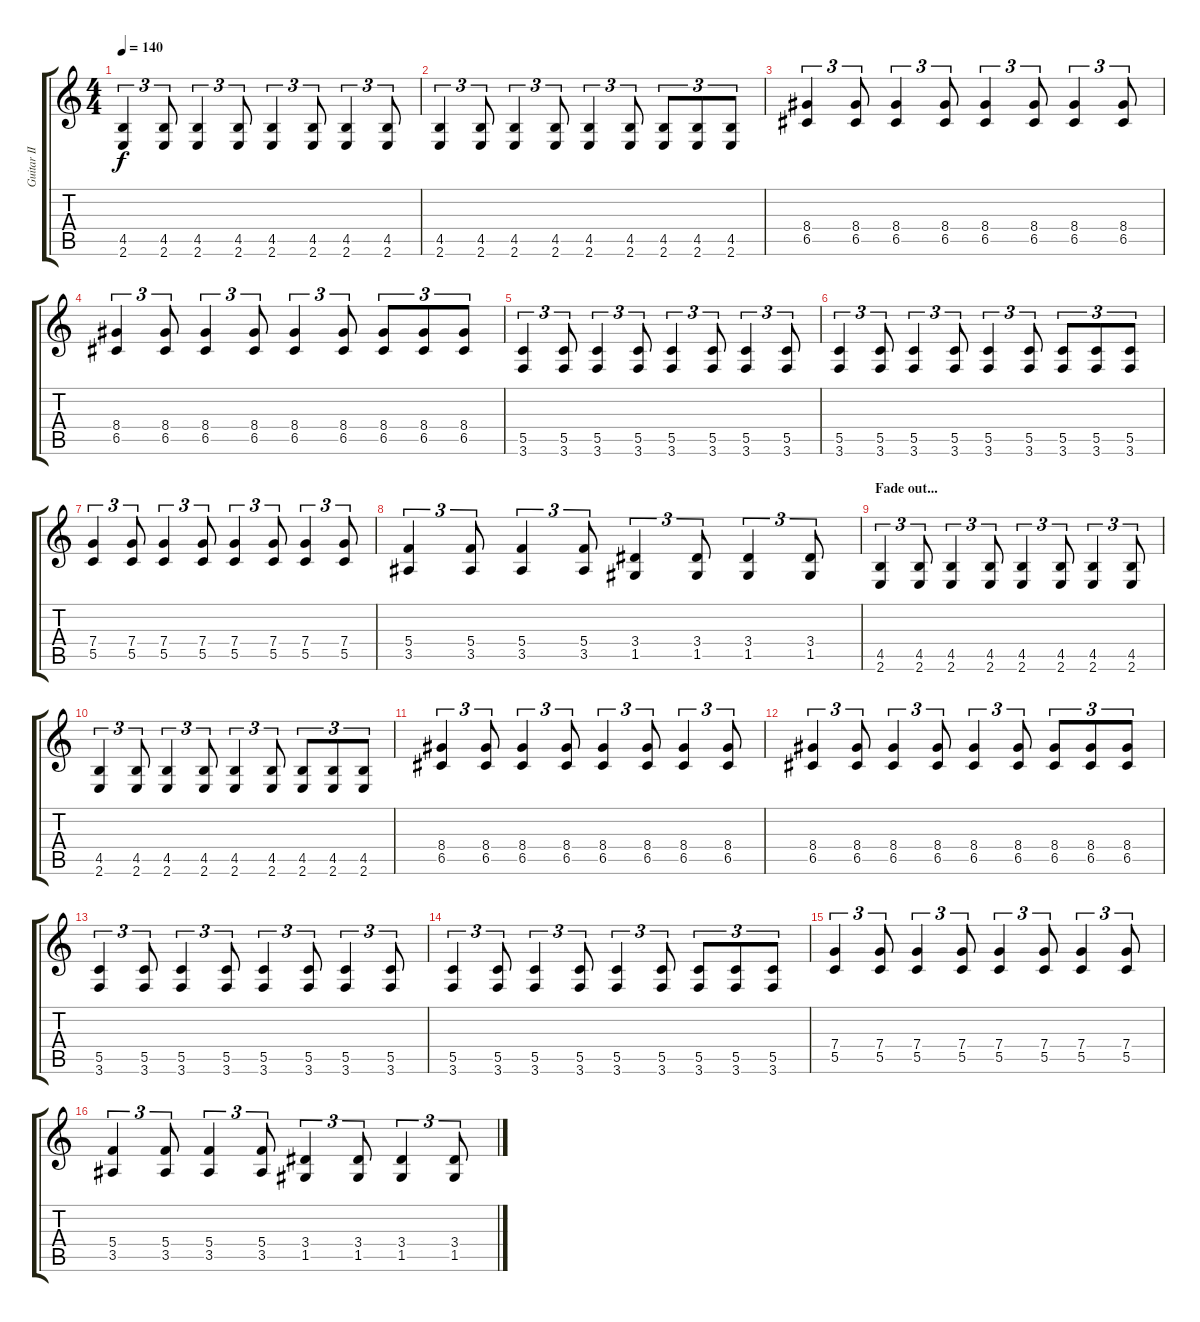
\track ("Guitar II" "Guitar II") {instrument distortionguitar}
\staff {score tabs}
\tuning (D4 A3 F3 C3 G2 D2) {hide}
\ts (4 4)
\tempo 140
\clef g2
\ks c
(4.5 2.6).4{tu (3 2) dy f} (4.5 2.6).8{tu (3 2)} (4.5 2.6).4{tu (3 2)} (4.5 2.6).8{tu (3 2)} (4.5 2.6).4{tu (3 2)} (4.5 2.6).8{tu (3 2)} (4.5 2.6).4{tu (3 2)} (4.5 2.6).8{tu (3 2)} |
(4.5 2.6).4{tu (3 2)} (4.5 2.6).8{tu (3 2)} (4.5 2.6).4{tu (3 2)} (4.5 2.6).8{tu (3 2)} (4.5 2.6).4{tu (3 2)} (4.5 2.6).8{tu (3 2)} (4.5 2.6).8{tu (3 2)} (4.5 2.6).8{tu (3 2)} (4.5 2.6).8{tu (3 2)} |
(8.4 6.5).4{tu (3 2)} (8.4 6.5).8{tu (3 2)} (8.4 6.5).4{tu (3 2)} (8.4 6.5).8{tu (3 2)} (8.4 6.5).4{tu (3 2)} (8.4 6.5).8{tu (3 2)} (8.4 6.5).4{tu (3 2)} (8.4 6.5).8{tu (3 2)} |
(8.4 6.5).4{tu (3 2)} (8.4 6.5).8{tu (3 2)} (8.4 6.5).4{tu (3 2)} (8.4 6.5).8{tu (3 2)} (8.4 6.5).4{tu (3 2)} (8.4 6.5).8{tu (3 2)} (8.4 6.5).8{tu (3 2)} (8.4 6.5).8{tu (3 2)} (8.4 6.5).8{tu (3 2)} |
(5.5 3.6).4{tu (3 2)} (5.5 3.6).8{tu (3 2)} (5.5 3.6).4{tu (3 2)} (5.5 3.6).8{tu (3 2)} (5.5 3.6).4{tu (3 2)} (5.5 3.6).8{tu (3 2)} (5.5 3.6).4{tu (3 2)} (5.5 3.6).8{tu (3 2)} |
(5.5 3.6).4{tu (3 2)} (5.5 3.6).8{tu (3 2)} (5.5 3.6).4{tu (3 2)} (5.5 3.6).8{tu (3 2)} (5.5 3.6).4{tu (3 2)} (5.5 3.6).8{tu (3 2)} (5.5 3.6).8{tu (3 2)} (5.5 3.6).8{tu (3 2)} (5.5 3.6).8{tu (3 2)} |
(7.4 5.5).4{tu (3 2)} (7.4 5.5).8{tu (3 2)} (7.4 5.5).4{tu (3 2)} (7.4 5.5).8{tu (3 2)} (7.4 5.5).4{tu (3 2)} (7.4 5.5).8{tu (3 2)} (7.4 5.5).4{tu (3 2)} (7.4 5.5).8{tu (3 2)} |
(5.4 3.5).4{tu (3 2)} (5.4 3.5).8{tu (3 2)} (5.4 3.5).4{tu (3 2)} (5.4 3.5).8{tu (3 2)} (3.4 1.5).4{tu (3 2)} (3.4 1.5).8{tu (3 2)} (3.4 1.5).4{tu (3 2)} (3.4 1.5).8{tu (3 2)} |
\section ("" "Fade out...")
(4.5 2.6).4{tu (3 2)} (4.5 2.6).8{tu (3 2)} (4.5 2.6).4{tu (3 2)} (4.5 2.6).8{tu (3 2)} (4.5 2.6).4{tu (3 2)} (4.5 2.6).8{tu (3 2)} (4.5 2.6).4{tu (3 2)} (4.5 2.6).8{tu (3 2)} |
(4.5 2.6).4{tu (3 2)} (4.5 2.6).8{tu (3 2)} (4.5 2.6).4{tu (3 2)} (4.5 2.6).8{tu (3 2)} (4.5 2.6).4{tu (3 2)} (4.5 2.6).8{tu (3 2)} (4.5 2.6).8{tu (3 2)} (4.5 2.6).8{tu (3 2)} (4.5 2.6).8{tu (3 2)} |
(8.4 6.5).4{tu (3 2)} (8.4 6.5).8{tu (3 2)} (8.4 6.5).4{tu (3 2)} (8.4 6.5).8{tu (3 2)} (8.4 6.5).4{tu (3 2)} (8.4 6.5).8{tu (3 2)} (8.4 6.5).4{tu (3 2)} (8.4 6.5).8{tu (3 2)} |
(8.4 6.5).4{tu (3 2)} (8.4 6.5).8{tu (3 2)} (8.4 6.5).4{tu (3 2)} (8.4 6.5).8{tu (3 2)} (8.4 6.5).4{tu (3 2)} (8.4 6.5).8{tu (3 2)} (8.4 6.5).8{tu (3 2)} (8.4 6.5).8{tu (3 2)} (8.4 6.5).8{tu (3 2)} |
(5.5 3.6).4{tu (3 2)} (5.5 3.6).8{tu (3 2)} (5.5 3.6).4{tu (3 2)} (5.5 3.6).8{tu (3 2)} (5.5 3.6).4{tu (3 2)} (5.5 3.6).8{tu (3 2)} (5.5 3.6).4{tu (3 2)} (5.5 3.6).8{tu (3 2)} |
(5.5 3.6).4{tu (3 2)} (5.5 3.6).8{tu (3 2)} (5.5 3.6).4{tu (3 2)} (5.5 3.6).8{tu (3 2)} (5.5 3.6).4{tu (3 2)} (5.5 3.6).8{tu (3 2)} (5.5 3.6).8{tu (3 2)} (5.5 3.6).8{tu (3 2)} (5.5 3.6).8{tu (3 2)} |
(7.4 5.5).4{tu (3 2)} (7.4 5.5).8{tu (3 2)} (7.4 5.5).4{tu (3 2)} (7.4 5.5).8{tu (3 2)} (7.4 5.5).4{tu (3 2)} (7.4 5.5).8{tu (3 2)} (7.4 5.5).4{tu (3 2)} (7.4 5.5).8{tu (3 2)} |
(5.4 3.5).4{tu (3 2)} (5.4 3.5).8{tu (3 2)} (5.4 3.5).4{tu (3 2)} (5.4 3.5).8{tu (3 2)} (3.4 1.5).4{tu (3 2)} (3.4 1.5).8{tu (3 2)} (3.4 1.5).4{tu (3 2)} (3.4 1.5).8{tu (3 2)}
